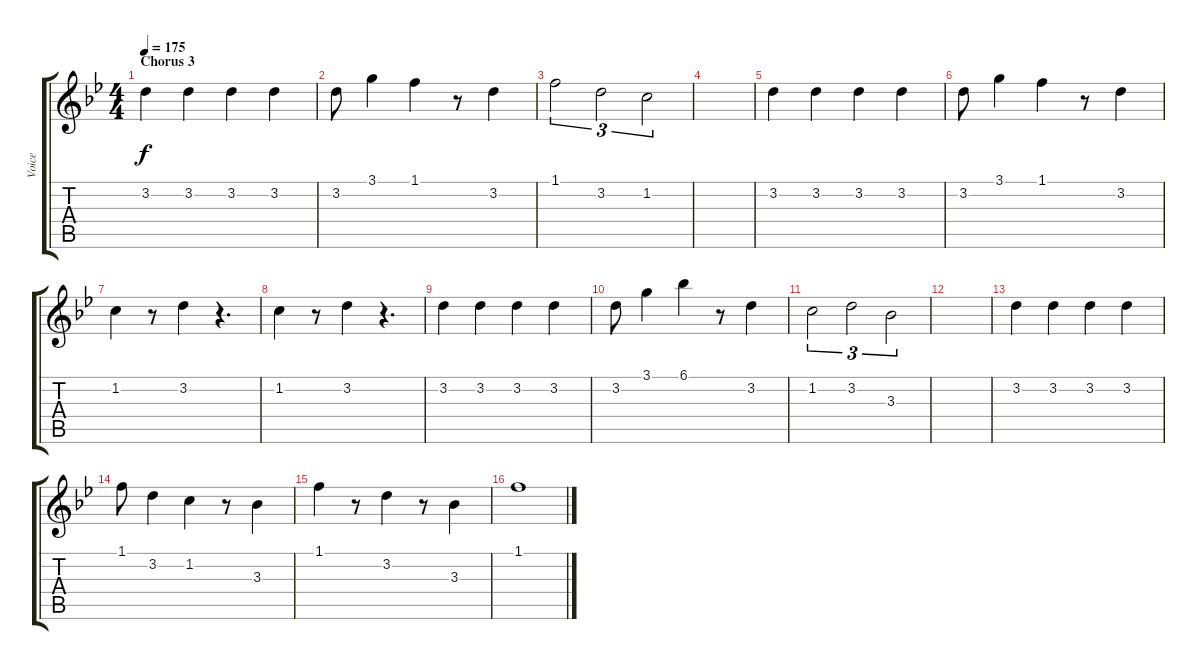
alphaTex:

\track ("Voice" "Voice") {instrument tenorsax}
\staff {score tabs}
\tuning (E5 B4 G4 D4 A3 E3) {hide}
\ts (4 4)
\section ("" "Chorus 3")
\tempo 175
\clef g2
\ks bb
3.2.4{dy f} 3.2.4 3.2.4 3.2.4 |
3.2.8 3.1.4 1.1.4 r.8 3.2.4 |
1.1.2{tu (3 2)} 3.2.2{tu (3 2)} 1.2.2{tu (3 2)} |
|
3.2.4 3.2.4 3.2.4 3.2.4 |
3.2.8 3.1.4 1.1.4 r.8 3.2.4 |
1.2.4 r.8 3.2.4 r.4{d} |
1.2.4 r.8 3.2.4 r.4{d} |
3.2.4 3.2.4 3.2.4 3.2.4 |
3.2.8 3.1.4 6.1.4 r.8 3.2.4 |
1.2.2{tu (3 2)} 3.2.2{tu (3 2)} 3.3.2{tu (3 2)} |
|
3.2.4 3.2.4 3.2.4 3.2.4 |
1.1.8 3.2.4 1.2.4 r.8 3.3.4 |
1.1.4 r.8 3.2.4 r.8 3.3.4 |
1.1.1
